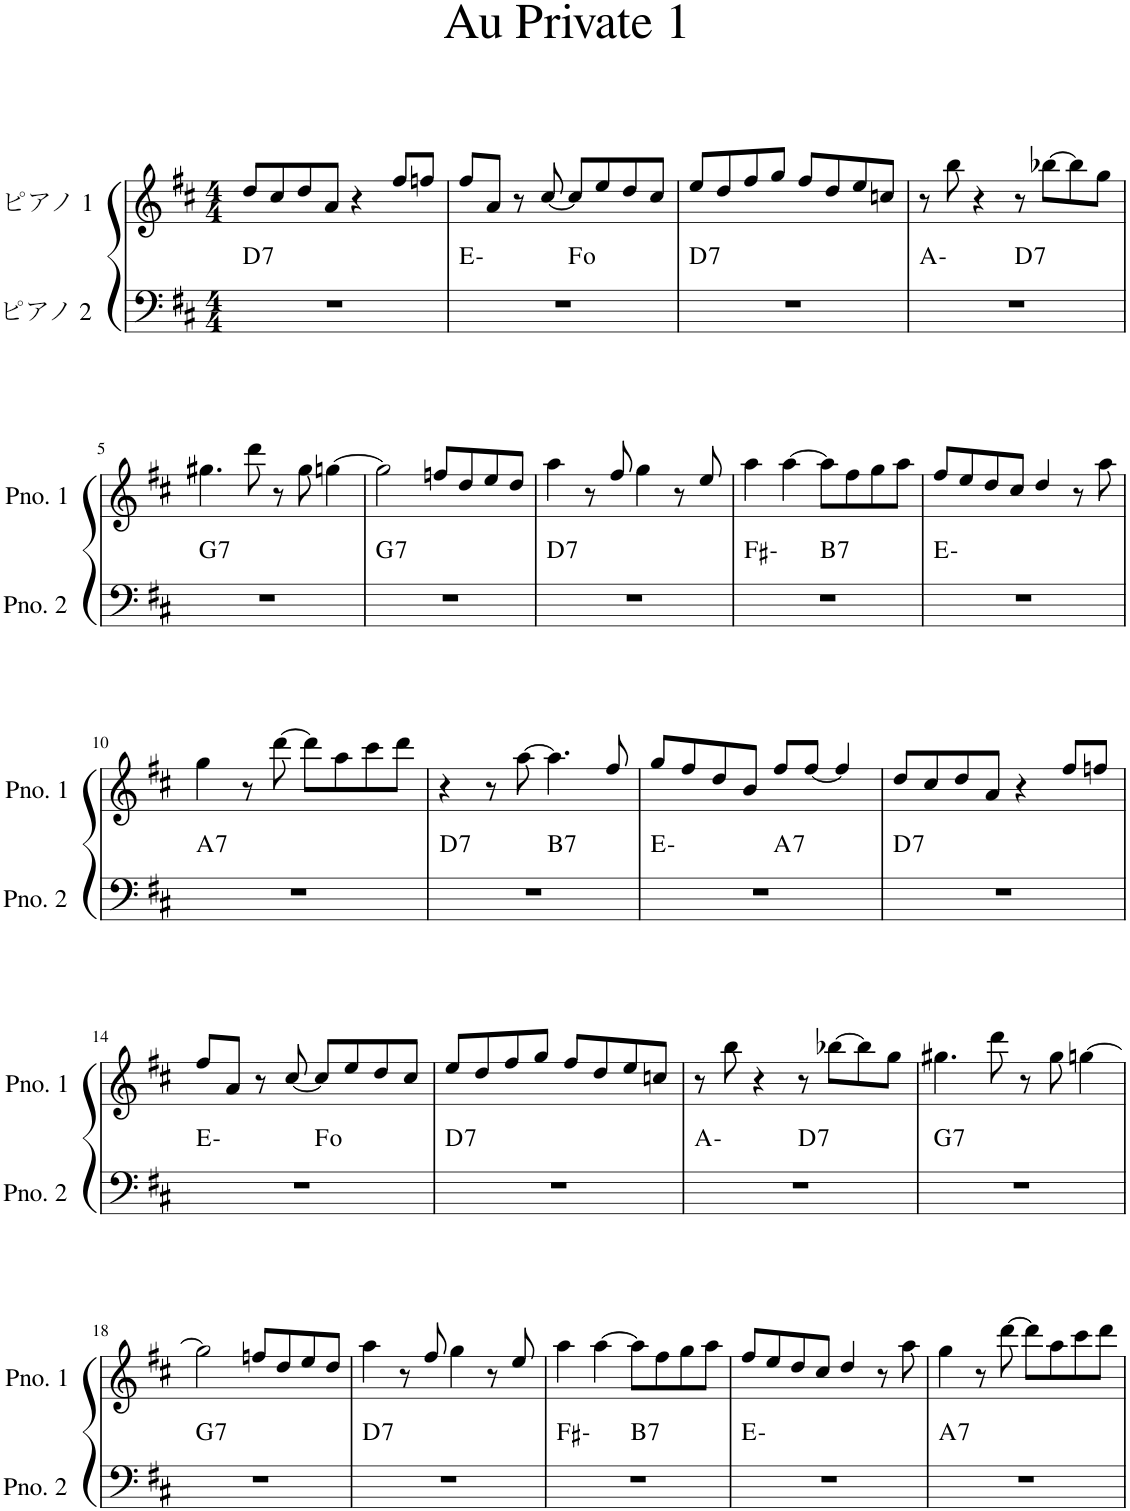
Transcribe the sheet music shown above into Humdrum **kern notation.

**kern	**harte	**kern
*part2	*part2	*part1
*staff2	*	*staff1
*I"ピアノ 2	*	*I"ピアノ 1
*clefF4	*	*clefG2
*k[f#c#]	*	*k[f#c#]
*M4/4	*	*M4/4
=1	=1	=1
!	!LO:H:kt=7	!
1r	D:7	8dd/L
.	.	8cc#/
.	.	8dd/
.	.	8a/J
.	.	4r
.	.	8ff#/L
.	.	8ffn/J
=2	=2	=2
*^	*	*
1r	2ryy	E:min	8ff#/L
.	.	.	8a/J
.	.	.	8r
.	.	.	[8cc#/
.	2ryy	F:dim	8cc#/L]
.	.	.	8ee/
.	.	.	8dd/
.	.	.	8cc#/J
=3	=3	=3	=3
!	!	!LO:H:kt=7	!
*v	*v	*	*
1r	D:7	8ee/L
.	.	8dd/
.	.	8ff#/
.	.	8gg/J
.	.	8ff#/L
.	.	8dd/
.	.	8ee/
.	.	8ccn/J
=4	=4	=4
*^	*	*
1r	2ryy	A:min	8r
.	.	.	8bb\
.	.	.	4r
!	!	!LO:H:kt=7	!
.	2ryy	D:7	8r
.	.	.	[8bb-X\L
.	.	.	8bb-\]
.	.	.	8gg\J
!!LO:LB:g=z
=5	=5	=5	=5
!	!	!LO:H:kt=7	!
*v	*v	*	*
1r	G:7	4.gg#X\
.	.	8ddd\
.	.	8r
.	.	8gg#\
.	.	[4ggn\
=6	=6	=6
!	!LO:H:kt=7	!
1r	G:7	2gg\]
.	.	8ffn/L
.	.	8dd/
.	.	8ee/
.	.	8dd/J
=7	=7	=7
!	!LO:H:kt=7	!
1r	D:7	4aa\
.	.	8r
.	.	8ff#/
.	.	4gg\
.	.	8r
.	.	8ee/
=8	=8	=8
*^	*	*
1r	2ryy	F#:min	4aa\
.	.	.	[4aa\
!	!	!LO:H:kt=7	!
.	2ryy	B:7	8aa\L]
.	.	.	8ff#\
.	.	.	8gg\
.	.	.	8aa\J
*v	*v	*	*
=9	=9	=9
1r	E:min	8ff#/L
.	.	8ee/
.	.	8dd/
.	.	8cc#/J
.	.	4dd/
.	.	8r
.	.	8aa\
!!LO:LB:g=z
=10	=10	=10
!	!LO:H:kt=7	!
1r	A:7	4gg\
.	.	8r
.	.	[8ddd\
.	.	8ddd\L]
.	.	8aa\
.	.	8ccc#\
.	.	8ddd\J
=11	=11	=11
!	!LO:H:kt=7	!
*^	*	*
1r	2ryy	D:7	4r
.	.	.	8r
.	.	.	[8aa\
!	!	!LO:H:kt=7	!
.	2ryy	B:7	4.aa\]
.	.	.	8ff#/
=12	=12	=12	=12
1r	2ryy	E:min	8gg/L
.	.	.	8ff#/
.	.	.	8dd/
.	.	.	8b/J
!	!	!LO:H:kt=7	!
.	2ryy	A:7	8ff#/L
.	.	.	[8ff#/J
.	.	.	4ff#/]
=13	=13	=13	=13
!	!	!LO:H:kt=7	!
*v	*v	*	*
1r	D:7	8dd/L
.	.	8cc#/
.	.	8dd/
.	.	8a/J
.	.	4r
.	.	8ff#/L
.	.	8ffn/J
!!LO:LB:g=z
=14	=14	=14
*^	*	*
1r	2ryy	E:min	8ff#/L
.	.	.	8a/J
.	.	.	8r
.	.	.	[8cc#/
.	2ryy	F:dim	8cc#/L]
.	.	.	8ee/
.	.	.	8dd/
.	.	.	8cc#/J
=15	=15	=15	=15
!	!	!LO:H:kt=7	!
*v	*v	*	*
1r	D:7	8ee/L
.	.	8dd/
.	.	8ff#/
.	.	8gg/J
.	.	8ff#/L
.	.	8dd/
.	.	8ee/
.	.	8ccn/J
=16	=16	=16
*^	*	*
1r	2ryy	A:min	8r
.	.	.	8bb\
.	.	.	4r
!	!	!LO:H:kt=7	!
.	2ryy	D:7	8r
.	.	.	[8bb-X\L
.	.	.	8bb-\]
.	.	.	8gg\J
=17	=17	=17	=17
!	!	!LO:H:kt=7	!
*v	*v	*	*
1r	G:7	4.gg#X\
.	.	8ddd\
.	.	8r
.	.	8gg#\
.	.	[4ggn\
!!LO:LB:g=z
=18	=18	=18
!	!LO:H:kt=7	!
1r	G:7	2gg\]
.	.	8ffn/L
.	.	8dd/
.	.	8ee/
.	.	8dd/J
=19	=19	=19
!	!LO:H:kt=7	!
1r	D:7	4aa\
.	.	8r
.	.	8ff#/
.	.	4gg\
.	.	8r
.	.	8ee/
=20	=20	=20
*^	*	*
1r	2ryy	F#:min	4aa\
.	.	.	[4aa\
!	!	!LO:H:kt=7	!
.	2ryy	B:7	8aa\L]
.	.	.	8ff#\
.	.	.	8gg\
.	.	.	8aa\J
*v	*v	*	*
=21	=21	=21
1r	E:min	8ff#/L
.	.	8ee/
.	.	8dd/
.	.	8cc#/J
.	.	4dd/
.	.	8r
.	.	8aa\
=22	=22	=22
!	!LO:H:kt=7	!
1r	A:7	4gg\
.	.	8r
.	.	[8ddd\
.	.	8ddd\L]
.	.	8aa\
.	.	8ccc#\
.	.	8ddd\J
=	=	=
*-	*-	*-
